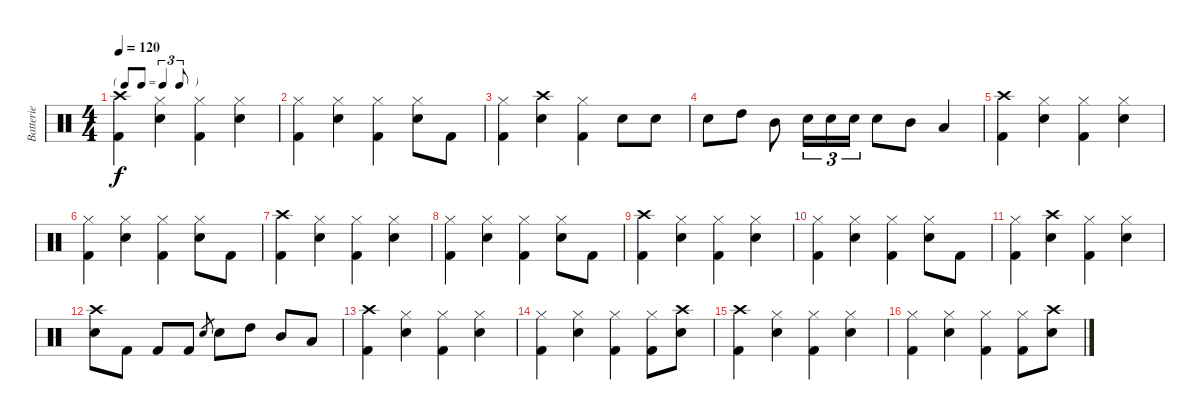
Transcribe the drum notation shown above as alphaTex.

\track ("Batterie" "Batterie") {instrument percussion}
\staff {score}
\articulation defaults
\ts (4 4)
\tf triplet8th
\tempo 120
\clef neutral
\ks c
("Crash high (hit)" "Kick (hit) 2").4{dy f} ("Hi-Hat (closed)" "Snare (hit) 2").4 ("Hi-Hat (closed)" "Kick (hit) 2").4 ("Hi-Hat (closed)" "Snare (hit) 2").4 |
("Hi-Hat (closed)" "Kick (hit) 2").4 ("Hi-Hat (closed)" "Snare (hit) 2").4 ("Hi-Hat (closed)" "Kick (hit) 2").4 ("Hi-Hat (closed)" "Snare (hit) 2").8 "Kick (hit) 2".8 |
("Hi-Hat (closed)" "Kick (hit) 2").4 ("Crash high (hit)" "Snare (hit) 2").4 ("Hi-Hat (closed)" "Kick (hit) 2").4 "Snare (hit) 2".8 "Snare (hit) 2".8 |
"Snare (hit) 2".8 "High Tom (hit)".8 "Mid Tom (hit)".8 "Snare (hit) 2".16{tu (3 2)} "Snare (hit) 2".16{tu (3 2)} "Snare (hit) 2".16{tu (3 2)} "Snare (hit) 2".8 "Mid Tom (hit)".8 "Low Tom (hit)".4 |
("Crash high (hit)" "Kick (hit) 2").4 ("Hi-Hat (closed)" "Snare (hit) 2").4 ("Hi-Hat (closed)" "Kick (hit) 2").4 ("Hi-Hat (closed)" "Snare (hit) 2").4 |
("Hi-Hat (closed)" "Kick (hit) 2").4 ("Hi-Hat (closed)" "Snare (hit) 2").4 ("Hi-Hat (closed)" "Kick (hit) 2").4 ("Hi-Hat (closed)" "Snare (hit) 2").8 "Kick (hit) 2".8 |
("Crash high (hit)" "Kick (hit) 2").4 ("Hi-Hat (closed)" "Snare (hit) 2").4 ("Hi-Hat (closed)" "Kick (hit) 2").4 ("Hi-Hat (closed)" "Snare (hit) 2").4 |
("Hi-Hat (closed)" "Kick (hit) 2").4 ("Hi-Hat (closed)" "Snare (hit) 2").4 ("Hi-Hat (closed)" "Kick (hit) 2").4 ("Hi-Hat (closed)" "Snare (hit) 2").8 "Kick (hit) 2".8 |
("Crash high (hit)" "Kick (hit) 2").4 ("Hi-Hat (closed)" "Snare (hit) 2").4 ("Hi-Hat (closed)" "Kick (hit) 2").4 ("Hi-Hat (closed)" "Snare (hit) 2").4 |
("Hi-Hat (closed)" "Kick (hit) 2").4 ("Hi-Hat (closed)" "Snare (hit) 2").4 ("Hi-Hat (closed)" "Kick (hit) 2").4 ("Hi-Hat (closed)" "Snare (hit) 2").8 "Kick (hit) 2".8 |
("Hi-Hat (closed)" "Kick (hit) 2").4 ("Crash high (hit)" "Snare (hit) 2").4 ("Hi-Hat (closed)" "Kick (hit) 2").4 ("Hi-Hat (closed)" "Snare (hit) 2").4 |
("Crash high (hit)" "Snare (hit) 2").8 "Kick (hit) 2".8 "Kick (hit) 2".8 "Kick (hit) 2".8 "Snare (hit) 2".8{gr} "Snare (hit) 2".8 "High Tom (hit)".8 "Mid Tom (hit)".8 "Low Tom (hit)".8 |
("Crash high (hit)" "Kick (hit) 2").4 ("Hi-Hat (closed)" "Snare (hit) 2").4 ("Hi-Hat (closed)" "Kick (hit) 2").4 ("Hi-Hat (closed)" "Snare (hit) 2").4 |
("Hi-Hat (closed)" "Kick (hit) 2").4 ("Hi-Hat (closed)" "Snare (hit) 2").4 ("Hi-Hat (closed)" "Kick (hit) 2").4 ("Hi-Hat (closed)" "Kick (hit) 2").8 ("Crash high (hit)" "Snare (hit) 2").8 |
("Crash high (hit)" "Kick (hit) 2").4 ("Hi-Hat (closed)" "Snare (hit) 2").4 ("Hi-Hat (closed)" "Kick (hit) 2").4 ("Hi-Hat (closed)" "Snare (hit) 2").4 |
("Hi-Hat (closed)" "Kick (hit) 2").4 ("Hi-Hat (closed)" "Snare (hit) 2").4 ("Hi-Hat (closed)" "Kick (hit) 2").4 ("Hi-Hat (closed)" "Kick (hit) 2").8 ("Crash high (hit)" "Snare (hit) 2").8
